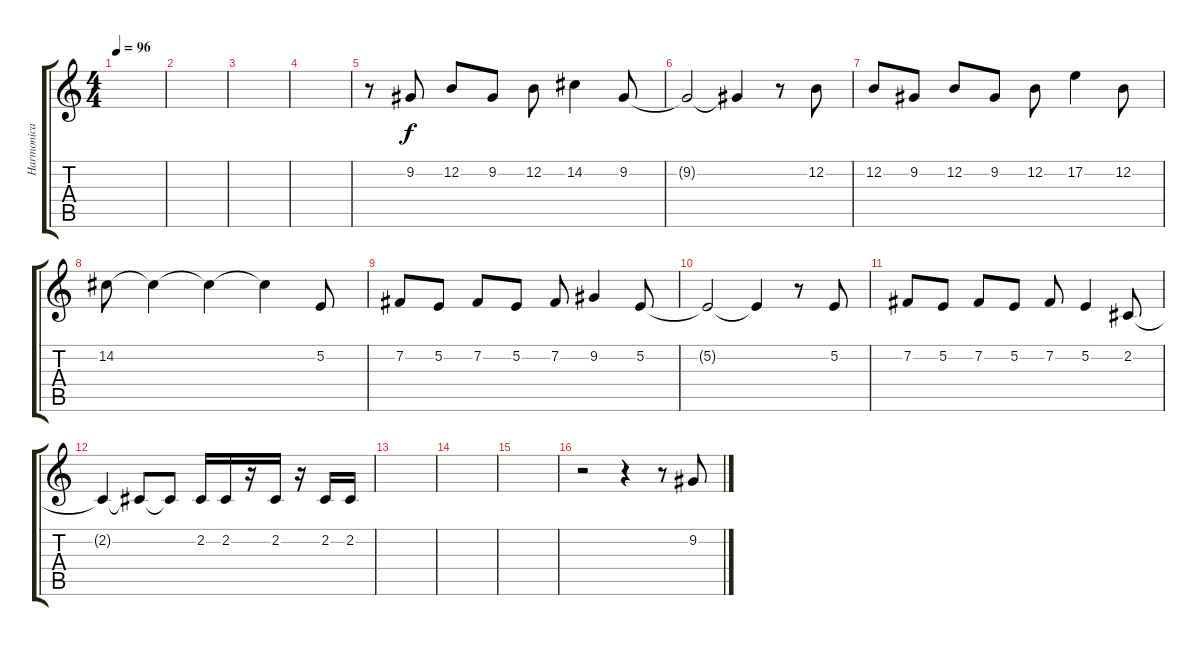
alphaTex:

\track ("Harmonica" "Harmonica") {instrument harmonica}
\staff {score tabs}
\tuning (E4 B3 G3 D3 A2 E2) {hide}
\ts (4 4)
\tempo 96
\clef g2
\ks c
|
|
|
|
r.8 9.2.8 12.2.8 9.2.8 12.2.8 14.2.4 9.2.8 |
9.2{t}.2 9.2{t}.4 r.8 12.2.8 |
12.2.8 9.2.8 12.2.8 9.2.8 12.2.8 17.2.4 12.2.8 |
14.2.8 14.2{t}.4 14.2{t}.4 14.2{t}.4 5.2.8 |
7.2.8 5.2.8 7.2.8 5.2.8 7.2.8 9.2.4 5.2.8 |
5.2{t}.2 5.2{t}.4 r.8 5.2.8 |
7.2.8 5.2.8 7.2.8 5.2.8 7.2.8 5.2.4 2.2.8 |
2.2{t}.4 2.2{t}.8 2.2{t}.8 2.2.16 2.2.16 r.16 2.2.16 r.16 2.2.16 2.2.16 |
|
|
|
r.2 r.4 r.8 9.2.8
